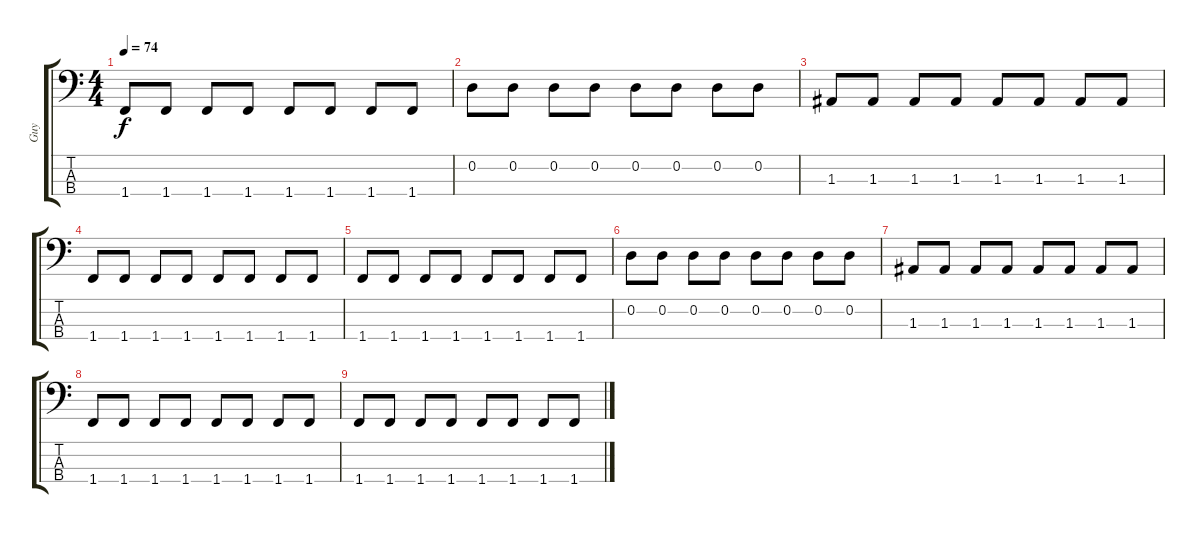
\track ("Guy" "Guy") {instrument electricbassfinger}
\staff {score tabs}
\tuning (G2 D2 A1 E1) {hide}
\ts (4 4)
\tempo 74
\clef f4
\ks c
1.4.8{dy f} 1.4.8 1.4.8 1.4.8 1.4.8 1.4.8 1.4.8 1.4.8 |
0.2.8 0.2.8 0.2.8 0.2.8 0.2.8 0.2.8 0.2.8 0.2.8 |
1.3.8 1.3.8 1.3.8 1.3.8 1.3.8 1.3.8 1.3.8 1.3.8 |
1.4.8 1.4.8 1.4.8 1.4.8 1.4.8 1.4.8 1.4.8 1.4.8 |
1.4.8 1.4.8 1.4.8 1.4.8 1.4.8 1.4.8 1.4.8 1.4.8 |
0.2.8 0.2.8 0.2.8 0.2.8 0.2.8 0.2.8 0.2.8 0.2.8 |
1.3.8 1.3.8 1.3.8 1.3.8 1.3.8 1.3.8 1.3.8 1.3.8 |
1.4.8 1.4.8 1.4.8 1.4.8 1.4.8 1.4.8 1.4.8 1.4.8 |
1.4.8 1.4.8 1.4.8 1.4.8 1.4.8 1.4.8 1.4.8 1.4.8
